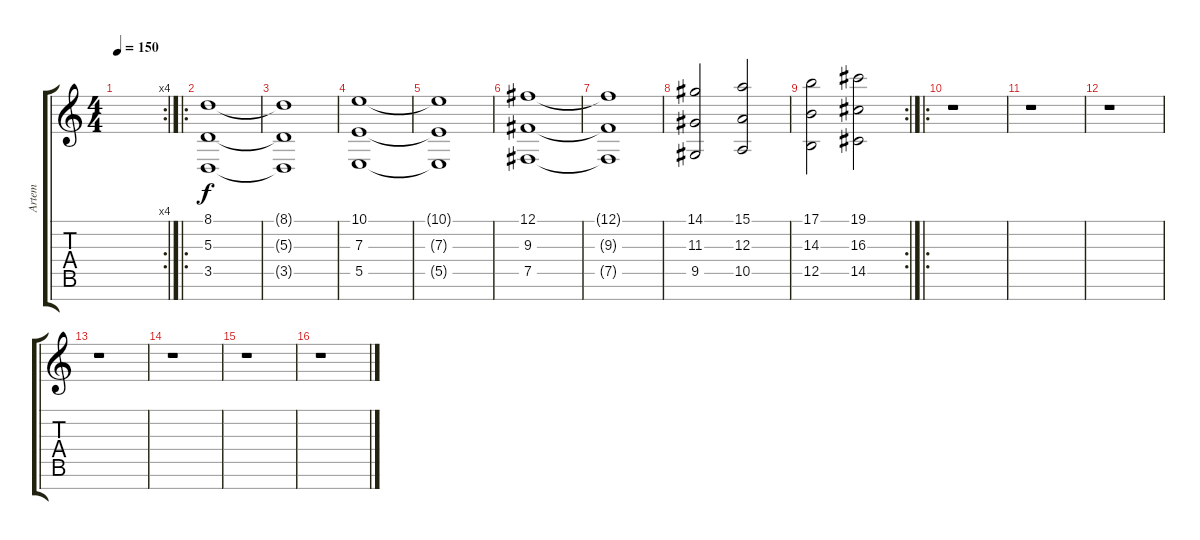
\track ("Artem" "Artem") {instrument stringensemble1}
\staff {score tabs}
\tuning (Gb4 Db4 A3 E3 B2 Gb2 B1) {hide}
\rc 4
\ts (4 4)
\tempo 150
\clef g2
\ks c
|
\ro
(8.1 5.3 3.5).1 |
(8.1{t} 5.3{t} 3.5{t}).1 |
(10.1 7.3 5.5).1 |
(10.1{t} 7.3{t} 5.5{t}).1 |
(12.1 9.3 7.5).1 |
(12.1{t} 9.3{t} 7.5{t}).1 |
(14.1 11.3 9.5).2 (15.1 12.3 10.5).2 |
\rc 2
(17.1 14.3 12.5).2 (19.1 16.3 14.5).2 |
\ro
r.1 |
r.1 |
r.1 |
r.1 |
r.1 |
r.1 |
r.1
